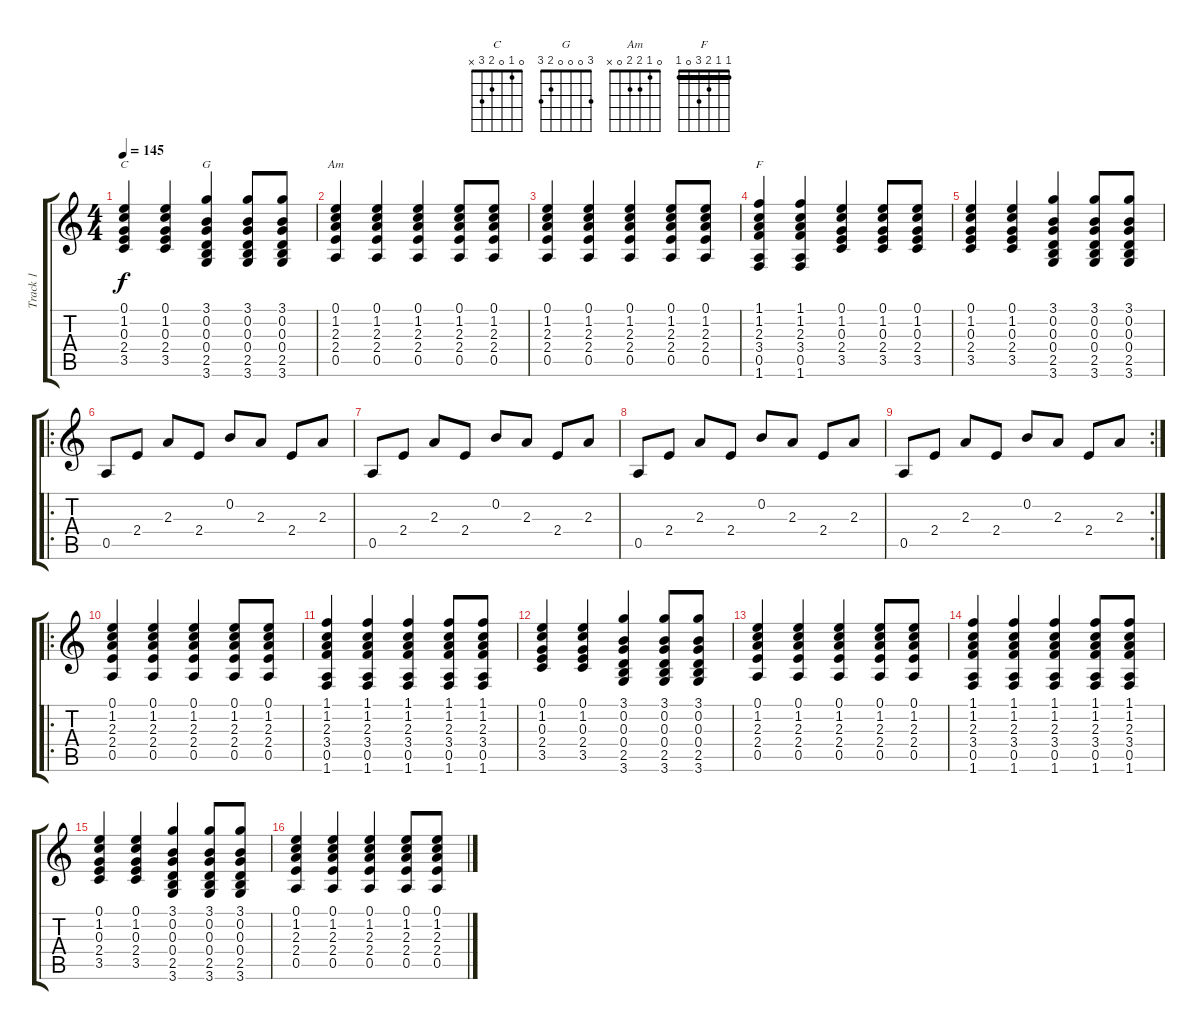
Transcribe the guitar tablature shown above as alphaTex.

\track ("Track 1" "Track 1") {instrument acousticguitarsteel}
\staff {score tabs}
\tuning (E4 B3 G3 D3 A2 E2) {hide}
\chord ("C" 0 1 0 2 3 x)
\chord ("G" 3 0 0 0 2 3)
\chord ("Am" 0 1 2 2 0 x)
\chord ("F" 1 1 2 3 0 1) {barre 1}
\ts (4 4)
\tempo 145
\clef g2
\ks c
(0.1 1.2 0.3 2.4 3.5).4{ch "C" dy f} (0.1 1.2 0.3 2.4 3.5).4 (3.1 0.2 0.3 0.4 2.5 3.6).4{ch "G"} (3.1 0.2 0.3 0.4 2.5 3.6).8 (3.1 0.2 0.3 0.4 2.5 3.6).8 |
(0.1 1.2 2.3 2.4 0.5).4{ch "Am"} (0.1 1.2 2.3 2.4 0.5).4 (0.1 1.2 2.3 2.4 0.5).4 (0.1 1.2 2.3 2.4 0.5).8 (0.1 1.2 2.3 2.4 0.5).8 |
(0.1 1.2 2.3 2.4 0.5).4 (0.1 1.2 2.3 2.4 0.5).4 (0.1 1.2 2.3 2.4 0.5).4 (0.1 1.2 2.3 2.4 0.5).8 (0.1 1.2 2.3 2.4 0.5).8 |
(1.1 1.2 2.3 3.4 0.5 1.6).4{ch "F"} (1.1 1.2 2.3 3.4 0.5 1.6).4 (0.1 1.2 0.3 2.4 3.5).4 (0.1 1.2 0.3 2.4 3.5).8 (0.1 1.2 0.3 2.4 3.5).8 |
(0.1 1.2 0.3 2.4 3.5).4 (0.1 1.2 0.3 2.4 3.5).4 (3.1 0.2 0.3 0.4 2.5 3.6).4 (3.1 0.2 0.3 0.4 2.5 3.6).8 (3.1 0.2 0.3 0.4 2.5 3.6).8 |
\ro
0.5.8 2.4.8 2.3.8 2.4.8 0.2.8 2.3.8 2.4.8 2.3.8 |
0.5.8 2.4.8 2.3.8 2.4.8 0.2.8 2.3.8 2.4.8 2.3.8 |
0.5.8 2.4.8 2.3.8 2.4.8 0.2.8 2.3.8 2.4.8 2.3.8 |
\rc 2
0.5.8 2.4.8 2.3.8 2.4.8 0.2.8 2.3.8 2.4.8 2.3.8 |
\ro
(0.1 1.2 2.3 2.4 0.5).4 (0.1 1.2 2.3 2.4 0.5).4 (0.1 1.2 2.3 2.4 0.5).4 (0.1 1.2 2.3 2.4 0.5).8 (0.1 1.2 2.3 2.4 0.5).8 |
(1.1 1.2 2.3 3.4 0.5 1.6).4 (1.1 1.2 2.3 3.4 0.5 1.6).4 (1.1 1.2 2.3 3.4 0.5 1.6).4 (1.1 1.2 2.3 3.4 0.5 1.6).8 (1.1 1.2 2.3 3.4 0.5 1.6).8 |
(0.1 1.2 0.3 2.4 3.5).4 (0.1 1.2 0.3 2.4 3.5).4 (3.1 0.2 0.3 0.4 2.5 3.6).4 (3.1 0.2 0.3 0.4 2.5 3.6).8 (3.1 0.2 0.3 0.4 2.5 3.6).8 |
(0.1 1.2 2.3 2.4 0.5).4 (0.1 1.2 2.3 2.4 0.5).4 (0.1 1.2 2.3 2.4 0.5).4 (0.1 1.2 2.3 2.4 0.5).8 (0.1 1.2 2.3 2.4 0.5).8 |
(1.1 1.2 2.3 3.4 0.5 1.6).4 (1.1 1.2 2.3 3.4 0.5 1.6).4 (1.1 1.2 2.3 3.4 0.5 1.6).4 (1.1 1.2 2.3 3.4 0.5 1.6).8 (1.1 1.2 2.3 3.4 0.5 1.6).8 |
(0.1 1.2 0.3 2.4 3.5).4 (0.1 1.2 0.3 2.4 3.5).4 (3.1 0.2 0.3 0.4 2.5 3.6).4 (3.1 0.2 0.3 0.4 2.5 3.6).8 (3.1 0.2 0.3 0.4 2.5 3.6).8 |
(0.1 1.2 2.3 2.4 0.5).4 (0.1 1.2 2.3 2.4 0.5).4 (0.1 1.2 2.3 2.4 0.5).4 (0.1 1.2 2.3 2.4 0.5).8 (0.1 1.2 2.3 2.4 0.5).8
